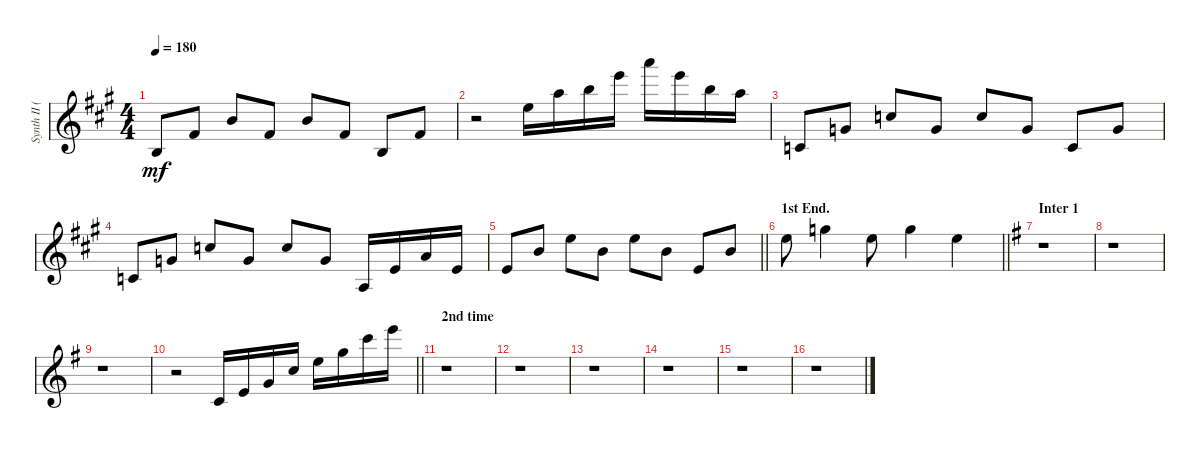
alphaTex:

\track ("Synth II (Seq. I)" "Synth II (") {instrument fx1rain}
\staff {score}
\tuning (E4 B3 G3 D3 A2 E2 B1) {hide}
\ts (4 4)
\tempo 180
\clef g2
\ks a
0.2.8{dy mf} 2.1.8 7.1.8 2.1.8 7.1.8 2.1.8 0.2.8 2.1.8 |
r.2 12.1.16 17.1.16 19.1.16 24.1.16 29.1.16 24.1.16 19.1.16 17.1.16 |
1.2.8 3.1.8 8.1.8 3.1.8 8.1.8 3.1.8 1.2.8 3.1.8 |
1.2.8 3.1.8 8.1.8 3.1.8 8.1.8 3.1.8 2.3.16 0.1.16 5.1.16 0.1.16 |
\barLineRight lightlight
0.1.8 7.1.8 12.1.8 7.1.8 12.1.8 7.1.8 0.1.8 7.1.8 |
\section ("" "1st End.")
\barLineRight lightlight
12.1.8 15.1.4 12.1.8 15.1.4 12.1.4 |
\section ("" "Inter 1")
\ks g
r.1 |
r.1 |
r.1 |
\barLineRight lightlight
r.2 1.2.16 0.1.16 3.1.16 8.1.16 12.1.16 15.1.16 20.1.16 24.1.16 |
\section ("" "2nd time")
r.1 |
r.1 |
r.1 |
r.1 |
r.1 |
r.1
